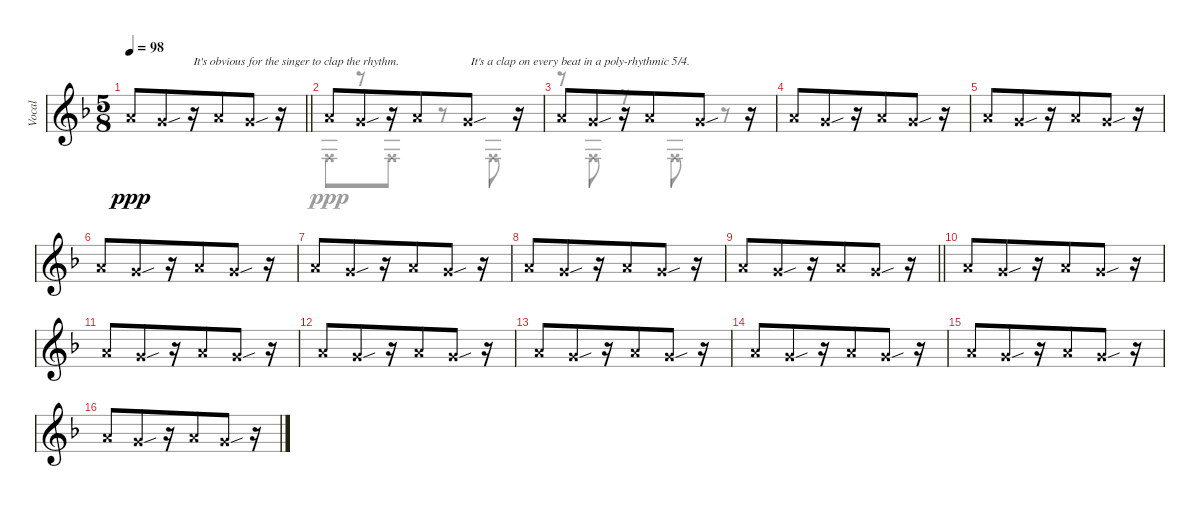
\track ("Vocal" "Vocal") {instrument lead2sawtooth}
\staff {score}
\tuning (E4 B3 G3 D3 A2 E2) {hide}
\voice
\ts (5 8)
\tempo 98
\clef g2
\barLineRight lightlight
\ks dminor
5.1{x}.8{dy ppp beam merge} 8.2{sou x}.8 r.16{txt "It's obvious for the singer to clap the rhythm."} 5.1{x}.8{beam merge} 8.2{sou x}.8 r.16 |
5.1{x}.8{beam merge} 8.2{sou x}.8 r.16 5.1{x}.8{beam merge} 8.2{sou x}.8{txt " It's a clap on every beat in a poly-rhythmic 5/4."} r.16 |
5.1{x}.8{beam merge} 8.2{sou x}.8 r.16 5.1{x}.8{beam merge} 8.2{sou x}.8 r.16 |
5.1{x}.8{beam merge} 8.2{sou x}.8 r.16 5.1{x}.8{beam merge} 8.2{sou x}.8 r.16 |
5.1{x}.8{beam merge} 8.2{sou x}.8 r.16 5.1{x}.8{beam merge} 8.2{sou x}.8 r.16 |
5.1{x}.8{beam merge} 8.2{sou x}.8 r.16 5.1{x}.8{beam merge} 8.2{sou x}.8 r.16 |
5.1{x}.8{beam merge} 8.2{sou x}.8 r.16 5.1{x}.8{beam merge} 8.2{sou x}.8 r.16 |
5.1{x}.8{beam merge} 8.2{sou x}.8 r.16 5.1{x}.8{beam merge} 8.2{sou x}.8 r.16 |
\barLineRight lightlight
5.1{x}.8{beam merge} 8.2{sou x}.8 r.16 5.1{x}.8{beam merge} 8.2{sou x}.8 r.16 |
5.1{x}.8{beam merge} 8.2{sou x}.8 r.16 5.1{x}.8{beam merge} 8.2{sou x}.8 r.16 |
5.1{x}.8{beam merge} 8.2{sou x}.8 r.16 5.1{x}.8{beam merge} 8.2{sou x}.8 r.16 |
5.1{x}.8{beam merge} 8.2{sou x}.8 r.16 5.1{x}.8{beam merge} 8.2{sou x}.8 r.16 |
5.1{x}.8{beam merge} 8.2{sou x}.8 r.16 5.1{x}.8{beam merge} 8.2{sou x}.8 r.16 |
5.1{x}.8{beam merge} 8.2{sou x}.8 r.16 5.1{x}.8{beam merge} 8.2{sou x}.8 r.16 |
5.1{x}.8{beam merge} 8.2{sou x}.8 r.16 5.1{x}.8{beam merge} 8.2{sou x}.8 r.16 |
5.1{x}.8{beam merge} 8.2{sou x}.8 r.16 5.1{x}.8{beam merge} 8.2{sou x}.8 r.16
\voice
\clef g2
\ottava regular
\simile none
\barLineRight lightlight
\ks dminor
|
3.4{x}.8 r.8 3.4{x}.8 r.8 3.4{x}.8 |
r.8 3.4{x}.8 r.8 3.4{x}.8 r.8 |
|
|
|
|
|
\barLineRight lightlight
|
|
|
|
|
|
|
